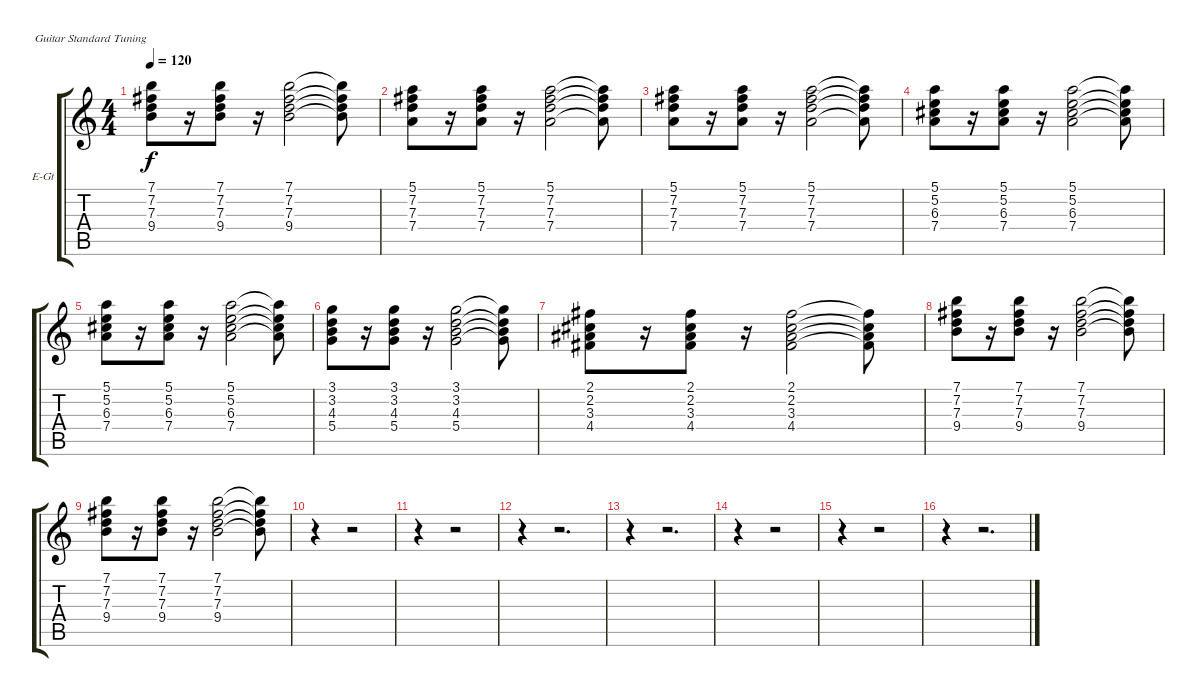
\defaultSystemsLayout 4
\bracketExtendMode groupsimilarinstruments
\firstSystemTrackNameOrientation horizontal
\otherSystemsTrackNameOrientation horizontal
\track ("Ю.Каспарян" "E-Gt") {instrument overdrivenguitar}
\staff {score tabs}
\tuning (E4 B3 G3 D3 A2 E2)
\ts (4 4)
\tempo 120
\clef g2
\ks c
(7.1 7.2 7.3 9.4).8{dy f} r.16 (7.1 7.2 7.3 9.4).8 r.16 (7.1 7.2 7.3 9.4).2 (7.1{t} 7.2{t} 7.3{t} 9.4{t}).8 |
(5.1 7.2 7.3 7.4).8 r.16 (5.1 7.2 7.3 7.4).8 r.16 (5.1 7.2 7.3 7.4).2 (5.1{t} 7.2{t} 7.3{t} 7.4{t}).8 |
(5.1 7.2 7.3 7.4).8 r.16 (5.1 7.2 7.3 7.4).8 r.16 (5.1 7.2 7.3 7.4).2 (5.1{t} 7.2{t} 7.3{t} 7.4{t}).8 |
(5.1 5.2 6.3 7.4).8 r.16 (5.1 5.2 6.3 7.4).8 r.16 (5.1 5.2 6.3 7.4).2 (5.1{t} 5.2{t} 6.3{t} 7.4{t}).8 |
(5.1 5.2 6.3 7.4).8 r.16 (5.1 5.2 6.3 7.4).8 r.16 (5.1 5.2 6.3 7.4).2 (5.1{t} 5.2{t} 6.3{t} 7.4{t}).8 |
(3.1 3.2 4.3 5.4).8 r.16 (3.1 3.2 4.3 5.4).8 r.16 (3.1 3.2 4.3 5.4).2 (3.1{t} 3.2{t} 4.3{t} 5.4{t}).8 |
(2.1 2.2 3.3 4.4).8 r.16 (2.1 2.2 3.3 4.4).8 r.16 (2.1 2.2 3.3 4.4).2 (2.1{t} 2.2{t} 3.3{t} 4.4{t}).8 |
(7.1 7.2 7.3 9.4).8 r.16 (7.1 7.2 7.3 9.4).8 r.16 (7.1 7.2 7.3 9.4).2 (7.1{t} 7.2{t} 7.3{t} 9.4{t}).8 |
(7.1 7.2 7.3 9.4).8 r.16 (7.1 7.2 7.3 9.4).8 r.16 (7.1 7.2 7.3 9.4).2 (7.1{t} 7.2{t} 7.3{t} 9.4{t}).8 |
r.4 r.2 |
r.4 r.2 |
r.4 r.2{d} |
r.4 r.2{d} |
r.4 r.2 |
r.4 r.2 |
r.4 r.2{d}
